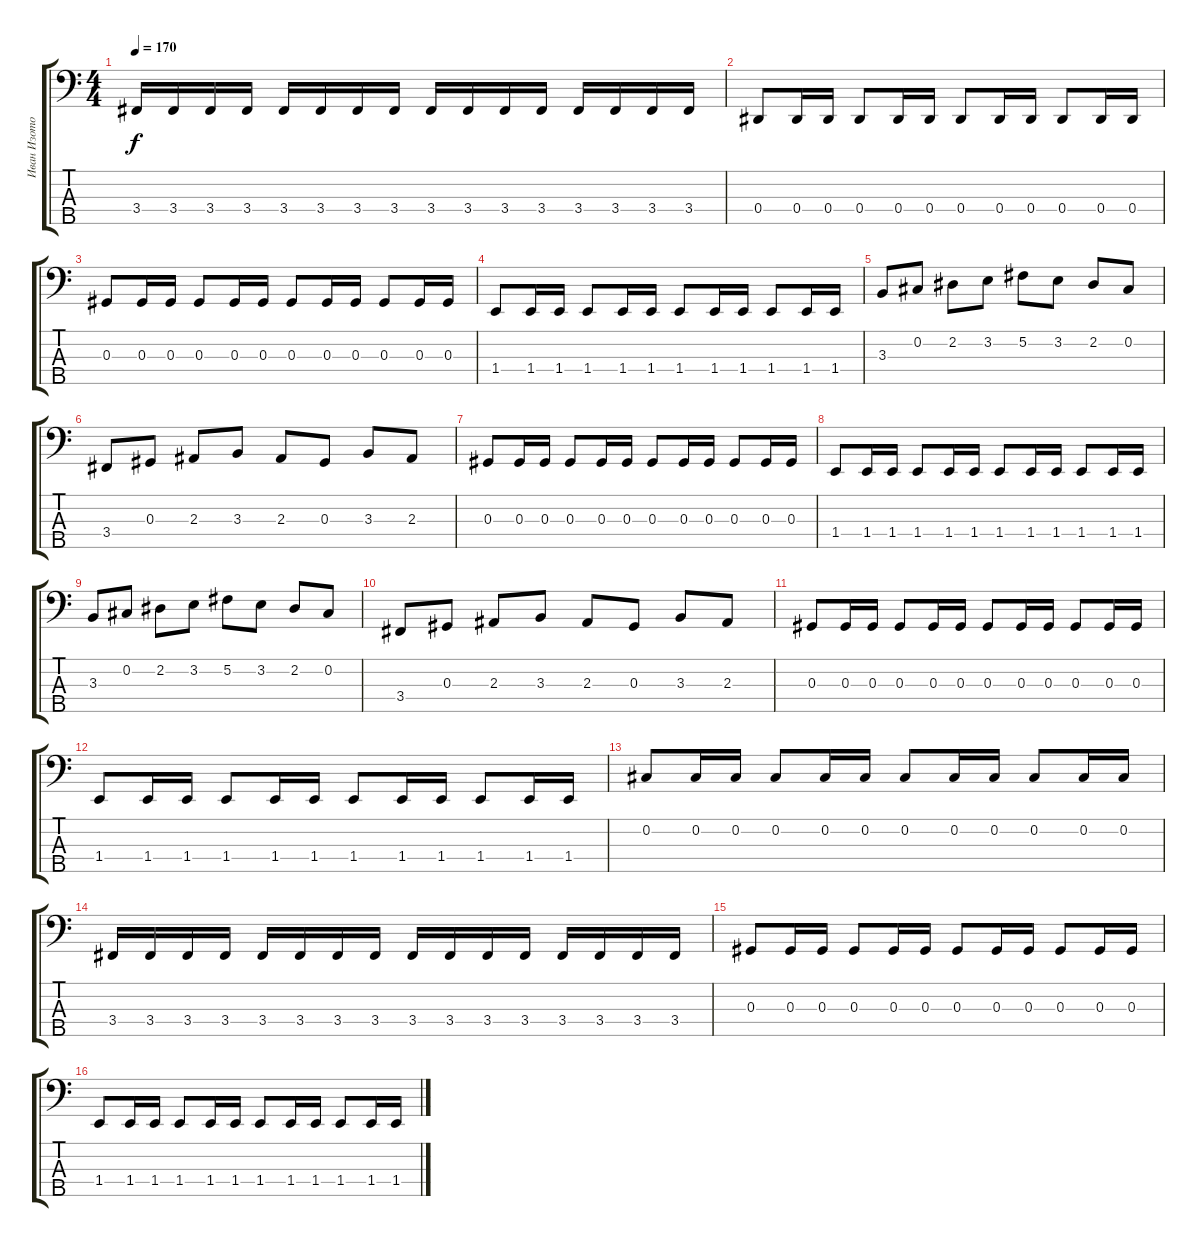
\track ("Иван Изотов" "Иван Изото") {instrument electricbasspick}
\staff {score tabs}
\tuning (Gb2 Db2 Ab1 Eb1 Bb0) {hide}
\ts (4 4)
\tempo 170
\clef f4
\ks c
3.4.16{dy f} 3.4.16 3.4.16 3.4.16 3.4.16 3.4.16 3.4.16 3.4.16 3.4.16 3.4.16 3.4.16 3.4.16 3.4.16 3.4.16 3.4.16 3.4.16 |
0.4.8 0.4.16 0.4.16 0.4.8 0.4.16 0.4.16 0.4.8 0.4.16 0.4.16 0.4.8 0.4.16 0.4.16 |
0.3.8 0.3.16 0.3.16 0.3.8 0.3.16 0.3.16 0.3.8 0.3.16 0.3.16 0.3.8 0.3.16 0.3.16 |
1.4.8 1.4.16 1.4.16 1.4.8 1.4.16 1.4.16 1.4.8 1.4.16 1.4.16 1.4.8 1.4.16 1.4.16 |
3.3.8 0.2.8 2.2.8 3.2.8 5.2.8 3.2.8 2.2.8 0.2.8 |
3.4.8 0.3.8 2.3.8 3.3.8 2.3.8 0.3.8 3.3.8 2.3.8 |
0.3.8 0.3.16 0.3.16 0.3.8 0.3.16 0.3.16 0.3.8 0.3.16 0.3.16 0.3.8 0.3.16 0.3.16 |
1.4.8 1.4.16 1.4.16 1.4.8 1.4.16 1.4.16 1.4.8 1.4.16 1.4.16 1.4.8 1.4.16 1.4.16 |
3.3.8 0.2.8 2.2.8 3.2.8 5.2.8 3.2.8 2.2.8 0.2.8 |
3.4.8 0.3.8 2.3.8 3.3.8 2.3.8 0.3.8 3.3.8 2.3.8 |
0.3.8 0.3.16 0.3.16 0.3.8 0.3.16 0.3.16 0.3.8 0.3.16 0.3.16 0.3.8 0.3.16 0.3.16 |
1.4.8 1.4.16 1.4.16 1.4.8 1.4.16 1.4.16 1.4.8 1.4.16 1.4.16 1.4.8 1.4.16 1.4.16 |
0.2.8 0.2.16 0.2.16 0.2.8 0.2.16 0.2.16 0.2.8 0.2.16 0.2.16 0.2.8 0.2.16 0.2.16 |
3.4.16 3.4.16 3.4.16 3.4.16 3.4.16 3.4.16 3.4.16 3.4.16 3.4.16 3.4.16 3.4.16 3.4.16 3.4.16 3.4.16 3.4.16 3.4.16 |
0.3.8 0.3.16 0.3.16 0.3.8 0.3.16 0.3.16 0.3.8 0.3.16 0.3.16 0.3.8 0.3.16 0.3.16 |
1.4.8 1.4.16 1.4.16 1.4.8 1.4.16 1.4.16 1.4.8 1.4.16 1.4.16 1.4.8 1.4.16 1.4.16
